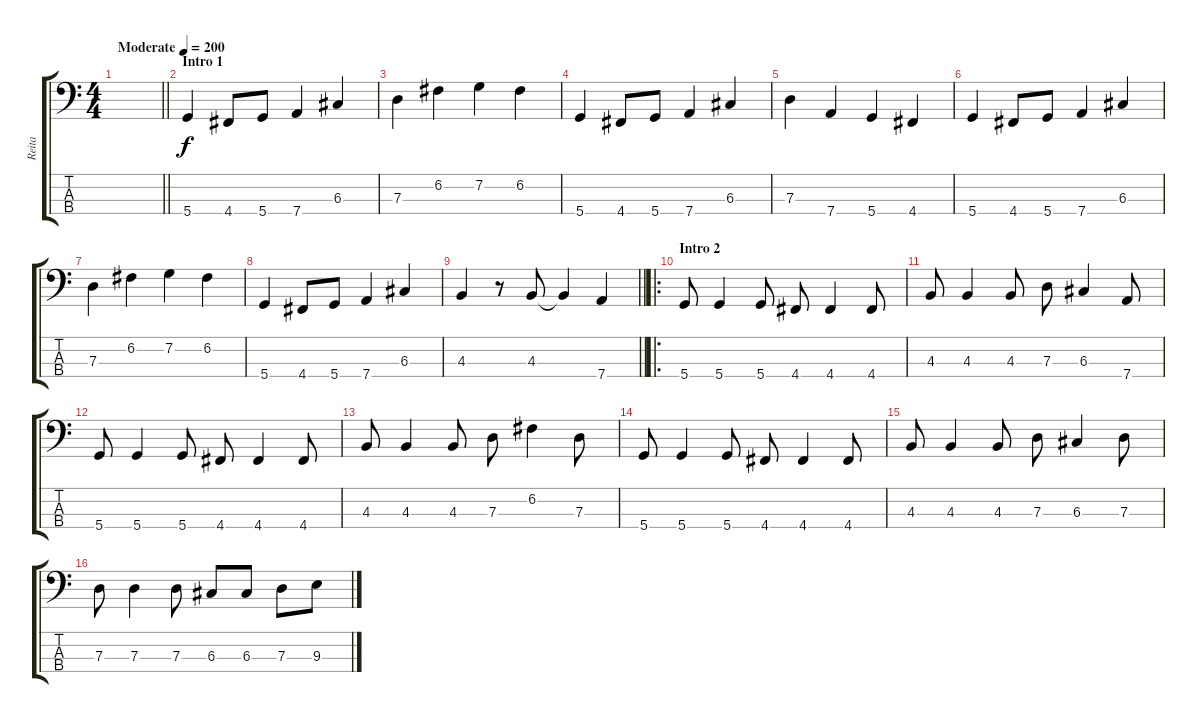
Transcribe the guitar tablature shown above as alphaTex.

\track ("Reita" "Reita") {instrument electricbasspick}
\staff {score tabs}
\tuning (F2 C2 G1 D1) {hide}
\ts (4 4)
\tempo (200 "Moderate")
\clef f4
\barLineRight lightlight
\ks c
|
\section ("" "Intro 1")
5.4.4 4.4.8 5.4.8 7.4.4 6.3.4 |
7.3.4 6.2.4 7.2.4 6.2.4 |
5.4.4 4.4.8 5.4.8 7.4.4 6.3.4 |
7.3.4 7.4.4 5.4.4 4.4.4 |
5.4.4 4.4.8 5.4.8 7.4.4 6.3.4 |
7.3.4 6.2.4 7.2.4 6.2.4 |
5.4.4 4.4.8 5.4.8 7.4.4 6.3.4 |
\barLineRight lightlight
4.3.4 r.8 4.3.8 4.3{t}.4 7.4.4 |
\ro
\section ("" "Intro 2")
5.4.8 5.4.4 5.4.8 4.4.8 4.4.4 4.4.8 |
4.3.8 4.3.4 4.3.8 7.3.8 6.3.4 7.4.8 |
5.4.8 5.4.4 5.4.8 4.4.8 4.4.4 4.4.8 |
4.3.8 4.3.4 4.3.8 7.3.8 6.2.4 7.3.8 |
5.4.8 5.4.4 5.4.8 4.4.8 4.4.4 4.4.8 |
4.3.8 4.3.4 4.3.8 7.3.8 6.3.4 7.3.8 |
7.3.8 7.3.4 7.3.8 6.3.8 6.3.8 7.3.8 9.3.8
